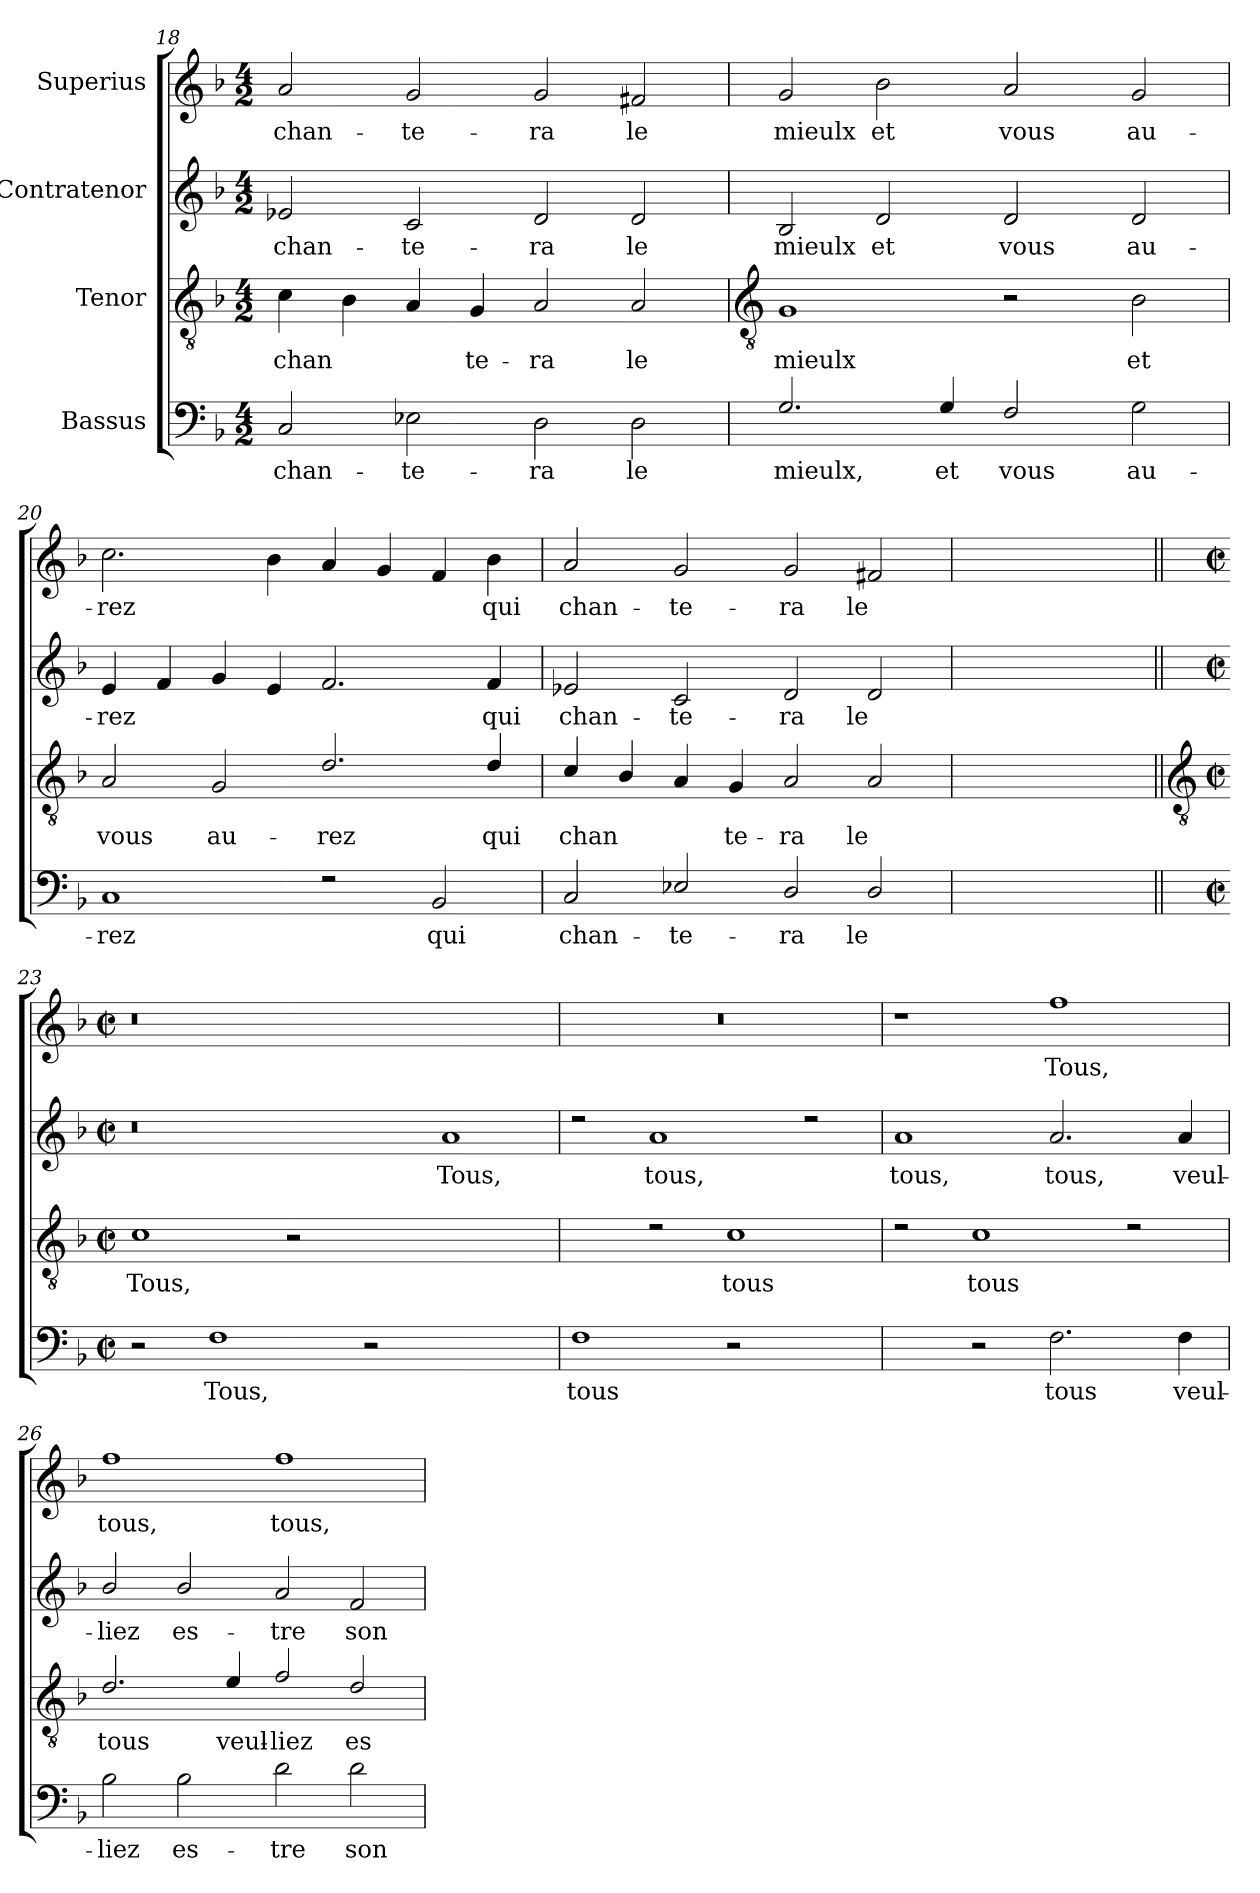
**kern	**text	**kern	**text	**kern	**text	**kern	**text
*part4	*part4	*part3	*part3	*part2	*part2	*part1	*part1
*staff4	*staff4	*staff3	*staff3	*staff2	*staff2	*staff1	*staff1
*I"Bassus	*	*I"Tenor	*	*I"Contratenor	*	*I"Superius	*
*clefF4	*	*clefGv2	*	*clefG2	*	*clefG2	*
*k[b-]	*	*k[b-]	*	*k[b-]	*	*k[b-]	*
*F:	*	*F:	*	*F:	*	*F:	*
*M4/2	*	*M4/2	*	*M4/2	*	*M4/2	*
=18	=18	=18	=18	=18	=18	=18	=18
!	!LO:LY:b	!	!LO:LY:b	!	!LO:LY:b	!	!LO:LY:b
2C	chan-	4c	chan	2e-	chan-	2a	chan-
.	.	4B-	.	.	.	.	.
!	!LO:LY:b	!	!	!	!LO:LY:b	!	!LO:LY:b
2E-	-te-	4A	.	2c	-te-	2g	-te-
!	!	!	!LO:LY:b	!	!	!	!
.	.	4G	te-	.	.	.	.
!	!LO:LY:b	!	!LO:LY:b	!	!LO:LY:b	!	!LO:LY:b
2D	-ra	2A	-ra	2d	-ra	2g	-ra
!	!LO:LY:b	!	!LO:LY:b	!	!LO:LY:b	!	!LO:LY:b
2D	le	2A	le	2d	le	2f#	le
!!LO:LB:g=z
=19	=19	=19	=19	=19	=19	=19	=19
*	*	*clefGv2	*	*	*	*	*
*^	*	*	*	*	*	*	*
!	!	!LO:LY:b	!	!LO:LY:b	!	!LO:LY:b	!	!LO:LY:b
*	*	*	*^	*	*	*	*	*
2.G	2.GG\yy	-mieulx,	1G	1G\yy	mieulx	2B-	mieulx	2g	mieulx
!	!	!	!	!	!	!	!LO:LY:b	!	!LO:LY:b
.	.	.	.	.	.	2d	et	2b-	et
!	!	!LO:LY:b	!	!	!	!	!	!	!
4G	4GG\yy	et	.	.	.	.	.	.	.
!	!	!LO:LY:b	!	!	!	!	!LO:LY:b	!	!LO:LY:b
2F	4GG\yy	vous	2r	2ryy	.	2d	vous	2a	vous
.	4ryy	.	.	.	.	.	.	.	.
!	!	!LO:LY:b	!	!	!LO:LY:b	!	!LO:LY:b	!	!LO:LY:b
2G	2ryy	au-	2B-	2ryy	et	2d	au-	2g	au-
=20	=20	=20	=20	=20	=20	=20	=20	=20	=20
!	!	!LO:LY:b	!	!	!LO:LY:b	!	!LO:LY:b	!	!LO:LY:b
1C	0ryy	rez	2A	0ryy	vous	4e	-rez	2.cc	-rez
.	.	.	.	.	.	4f	.	.	.
!	!	!	!	!	!LO:LY:b	!	!	!	!
.	.	.	2G	.	au-	4g	.	.	.
.	.	.	.	.	.	4e	.	4b-	.
!	!	!	!	!	!LO:LY:b	!	!	!	!
2r	.	.	2.d	.	-rez	2.f	.	4a	.
.	.	.	.	.	.	.	.	4g	.
!	!	!LO:LY:b	!	!	!	!	!	!	!
2BB-	.	qui	.	.	.	.	.	4f	.
!	!	!	!	!	!LO:LY:b	!	!LO:LY:b	!	!LO:LY:b
.	.	.	4d	.	qui	4f	qui	4b-	qui
=21	=21	=21	=21	=21	=21	=21	=21	=21	=21
!	!	!LO:LY:b	!	!	!LO:LY:b	!	!LO:LY:b	!	!LO:LY:b
2C	0ryy	chan-	4c	0ryy	chan	2e-	chan-	2a	chan-
.	.	.	4B-	.	.	.	.	.	.
!	!	!LO:LY:b	!	!	!	!	!LO:LY:b	!	!LO:LY:b
2E-	.	-te-	4A	.	.	2c	-te-	2g	-te-
!	!	!	!	!	!LO:LY:b	!	!	!	!
.	.	.	4G	.	te-	.	.	.	.
!	!	!LO:LY:b	!	!	!LO:LY:b	!	!LO:LY:b	!	!LO:LY:b
2D	.	-ra	2A	.	-ra	2d	-ra	2g	-ra
!	!	!LO:LY:b	!	!	!LO:LY:b	!	!LO:LY:b	!	!LO:LY:b
2D	.	le	2A	.	le	2d	le	2f#	le
=22	=22	=22	=22	=22	=22	=22	=22	=22	=22
!	!	!LO:LY:b	!	!	!LO:LY:b	!	!LO:LY:b	!	!LO:LY:b
0Gyy	0ryy	mieulx.	0Gyy	0ryy	mieulx.	0dyy	mieulx.	0gyy	mieulx.
*v	*v	*	*	*	*	*	*	*	*
!!LO:LB:g=z
=23||	=23||	=23||	=23||	=23||	=23||	=23||	=23||	=23||
*	*	*clefGv2	*	*	*	*	*	*
*M4/2	*	*M4/2	*	*	*M4/2	*	*M4/2	*
*met(c|)	*	*met(c|)	*	*	*met(c|)	*	*met(c|)	*
*^	*	*	*	*	*	*	*	*
!	!	!	!	!	!LO:LY:b	!	!	!	!
*v	*v	*	*	*	*	*^	*	*	*
2r	.	1c	0ryy	Tous,	0r	0ryy	.	0r	.
!	!LO:LY:b	!	!	!	!	!	!	!	!
1F	Tous,	.	.	.	.	.	.	.	.
.	.	2r	.	.	.	.	.	.	.
!	!	!	!	!LO:LY:b	!	!	!	!	!
2r	.	[2cyy	.	tous	.	.	.	.	.
!	!	!	!	!	!	!	!LO:LY:b	!	!
1ryy	.	1ryy	1ryy	.	1a	1ryy	Tous,	1ryy	.
=24	=24	=24	=24	=24	=24	=24	=24	=24	=24
!	!LO:LY:b	!	!	!	!	!	!	!	!
1F	tous	2cyy]	0ryy	.	2r	0ryy	.	0r	.
!	!	!	!	!	!	!	!LO:LY:b	!	!
.	.	2r	.	.	1a	.	tous,	.	.
!	!	!	!	!LO:LY:b	!	!	!	!	!
2r	.	1c	.	tous	.	.	.	.	.
!	!LO:LY:b	!	!	!	!	!	!	!	!
[2Fyy	tous	.	.	.	2r	.	.	.	.
=25	=25	=25	=25	=25	=25	=25	=25	=25	=25
!	!	!	!	!	!	!	!LO:LY:b	!	!
2Fyy]	.	2r	0ryy	.	1a	0ryy	tous,	1r	.
!	!	!	!	!LO:LY:b	!	!	!	!	!
2r	.	1c	.	tous	.	.	.	.	.
!	!LO:LY:b	!	!	!	!	!	!LO:LY:b	!	!LO:LY:b
2.F	tous	.	.	.	2.a	.	tous,	1ff	Tous,
.	.	2r	.	.	.	.	.	.	.
!	!LO:LY:b	!	!	!	!	!	!LO:LY:b	!	!
4F	veul-	.	.	.	4a	.	veul-	.	.
=26	=26	=26	=26	=26	=26	=26	=26	=26	=26
!	!LO:LY:b	!	!	!LO:LY:b	!	!	!LO:LY:b	!	!LO:LY:b
2B-	-liez	2.d	0ryy	tous	2b-	0ryy	-liez	1ff	tous,
!	!LO:LY:b	!	!	!	!	!	!LO:LY:b	!	!
2B-	es-	.	.	.	2b-	.	es-	.	.
!	!	!	!	!LO:LY:b	!	!	!	!	!
.	.	4e	.	veul-	.	.	.	.	.
!	!LO:LY:b	!	!	!LO:LY:b	!	!	!LO:LY:b	!	!LO:LY:b
2d	-tre	2f	.	-liez	2a	.	-tre	1ff	tous,
!	!LO:LY:b	!	!	!LO:LY:b	!	!	!LO:LY:b	!	!
2d	son-	2d	.	es-	2f	.	son-	.	.
*	*	*v	*v	*	*	*	*	*	*
*	*	*	*	*v	*v	*	*	*
=	=	=	=	=	=	=	=
*-	*-	*-	*-	*-	*-	*-	*-
